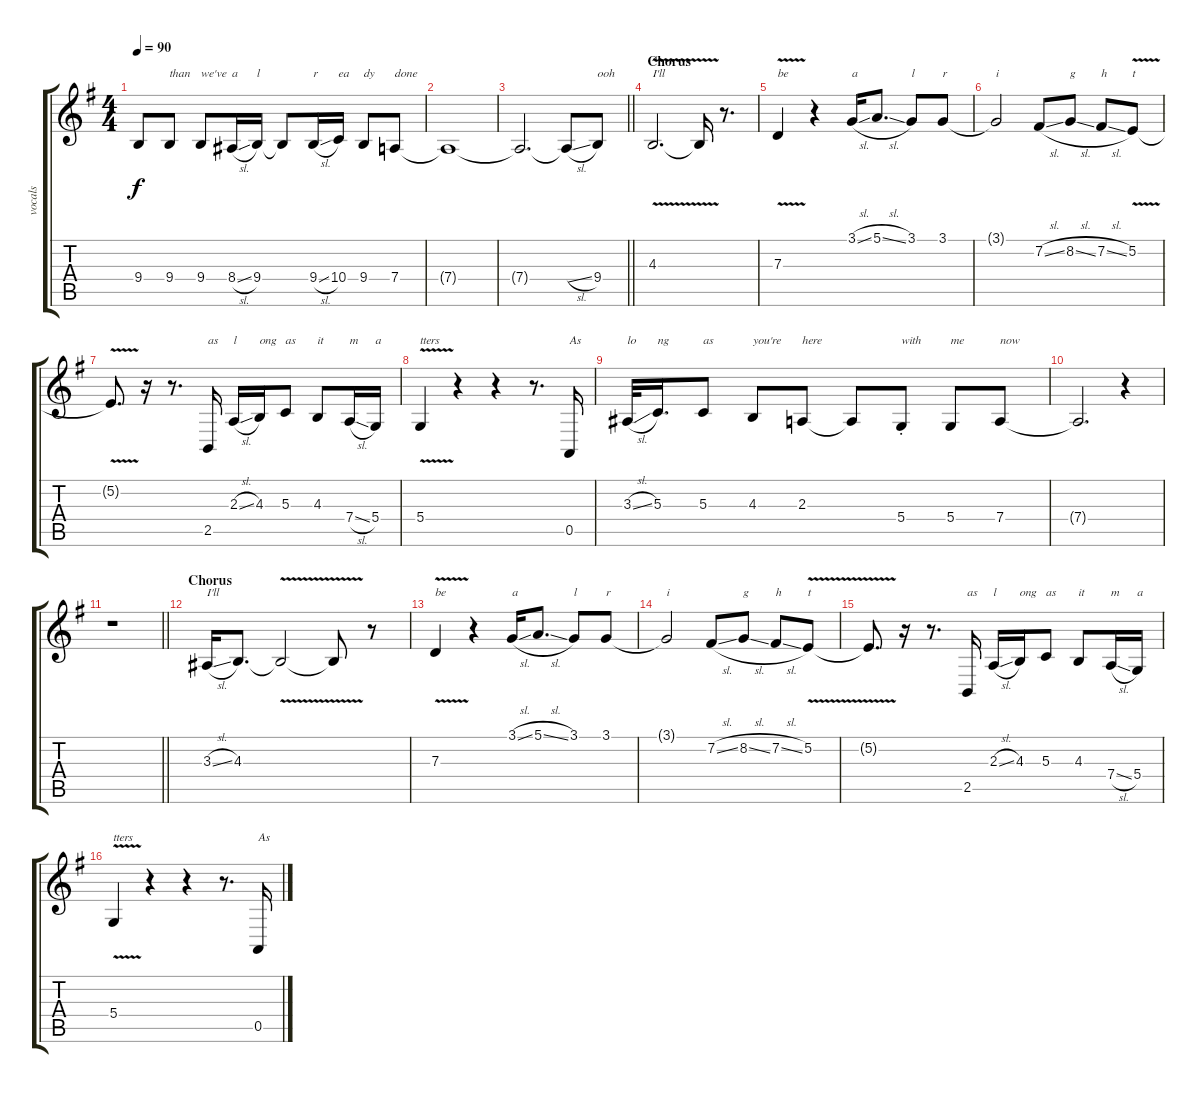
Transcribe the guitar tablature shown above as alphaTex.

\track ("vocals" "vocals") {instrument lead2sawtooth}
\staff {score tabs}
\tuning (E4 B3 G3 D3 A2 E2) {hide}
\ts (4 4)
\tempo 90
\clef g2
\ks g
9.4{t}.8{dy f} 9.4.8{txt "than"} 9.4.8{txt "we've"} 8.4{sl}.16{txt "a"} 9.4.16{txt "l"} 9.4{t}.8 9.4{sl}.16{txt "r"} 10.4.16{txt "ea"} 9.4.8{txt "dy"} 7.4.8{txt "done"} |
7.4{t}.1 |
\barLineRight lightlight
7.4{t}.2{d} 7.4{sl t}.8 9.4.8{txt "ooh"} |
\section ("" "Chorus")
4.3{v}.2{d txt "I'll"} 4.3{t}.16 r.8{d} |
7.3{v}.4{txt "be"} r.4 3.1{sl}.16{txt "a"} 5.1{sl}.8{d} 3.1.8{txt "l"} 3.1.8{txt "r"} |
3.1{t}.2{txt "i"} 7.2{sl}.8 8.2{sl}.8{txt "g"} 7.2{sl}.8{txt "h"} 5.2{v}.8{txt "t"} |
5.2{t}.8{d} r.16 r.8{d} 2.5.16{txt "as"} 2.3{sl}.16{txt "l"} 4.3.16{txt "ong"} 5.3.8{txt "as"} 4.3.8{txt "it"} 7.4{sl}.16{txt "m"} 5.4.16{txt "a"} |
5.4{v}.4{txt "tters"} r.4 r.4 r.8{d} 0.5.16{txt "As"} |
3.3{sl}.32{txt "lo"} 5.3.16{d txt "ng"} 5.3.8{txt "as"} 4.3.8{txt "you're"} 2.3.8{txt "here"} 2.3{t}.8 5.4{st}.8{txt "with"} 5.4.8{txt "me"} 7.4.8{txt "now"} |
7.4{t}.2{d} r.4 |
\barLineRight lightlight
r.1 |
\section ("" "Chorus")
3.3{sl}.16{txt "I'll"} 4.3.8{d} 4.3{v t}.2 4.3{t}.8 r.8 |
7.3{v}.4{txt "be"} r.4 3.1{sl}.16{txt "a"} 5.1{sl}.8{d} 3.1.8{txt "l"} 3.1.8{txt "r"} |
3.1{t}.2{txt "i"} 7.2{sl}.8 8.2{sl}.8{txt "g"} 7.2{sl}.8{txt "h"} 5.2{v}.8{txt "t"} |
5.2{t}.8{d} r.16 r.8{d} 2.5.16{txt "as"} 2.3{sl}.16{txt "l"} 4.3.16{txt "ong"} 5.3.8{txt "as"} 4.3.8{txt "it"} 7.4{sl}.16{txt "m"} 5.4.16{txt "a"} |
5.4{v}.4{txt "tters"} r.4 r.4 r.8{d} 0.5.16{txt "As"}
